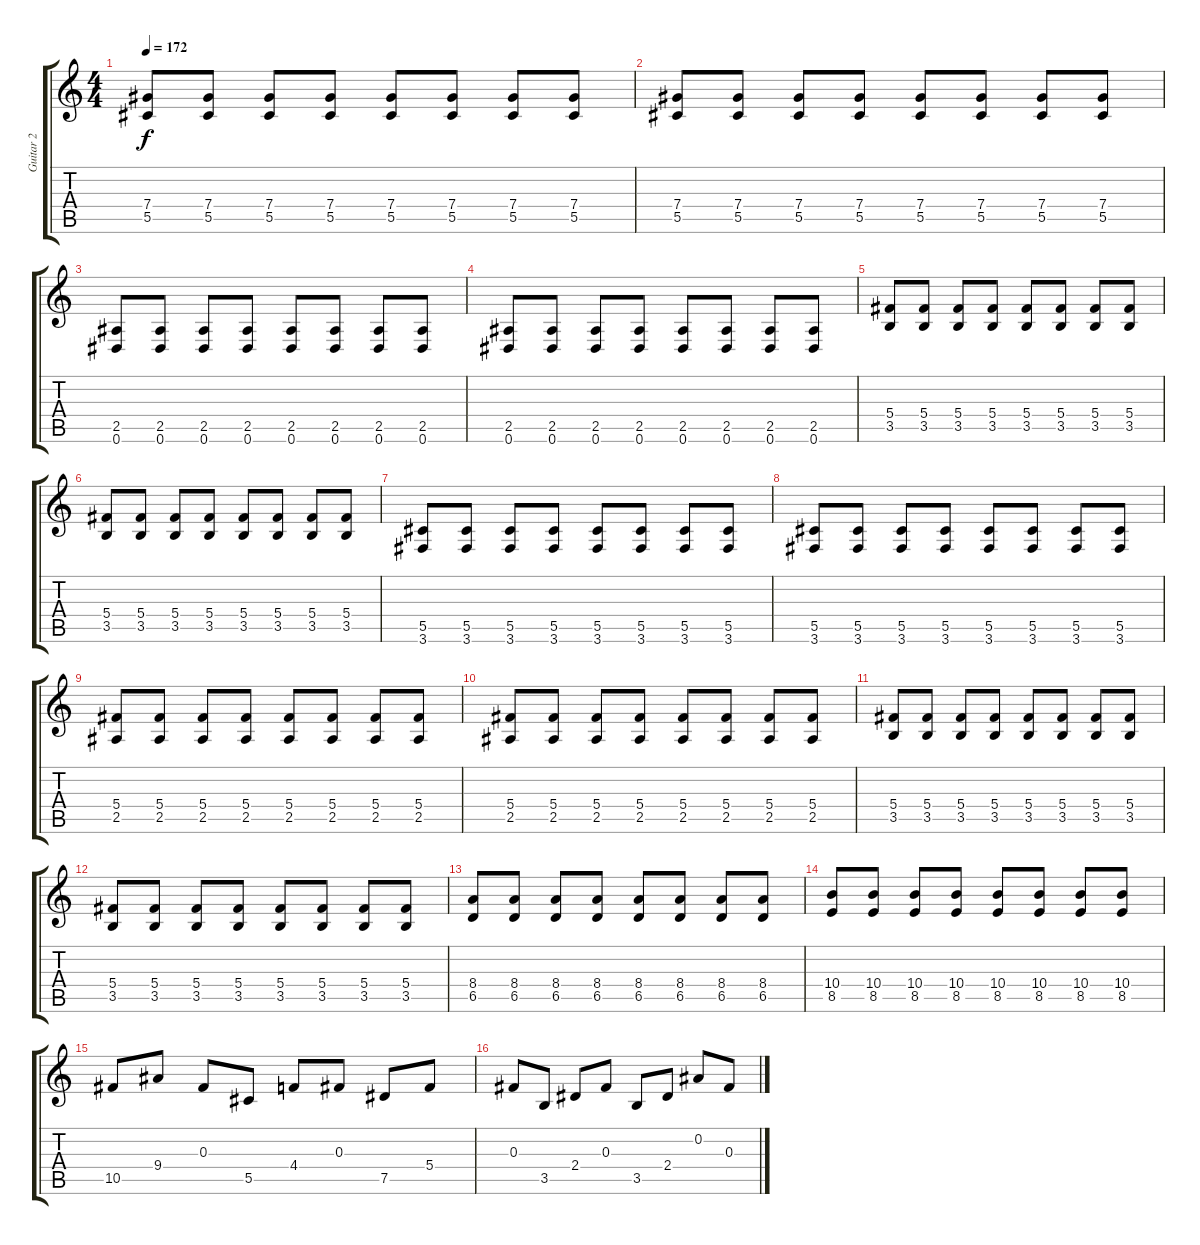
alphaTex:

\track ("Guitar 2" "Guitar 2") {instrument distortionguitar}
\staff {score tabs}
\tuning (Eb4 Bb3 Gb3 Db3 Ab2 Eb2) {hide}
\ts (4 4)
\tempo 172
\clef g2
\ks c
(7.4 5.5).8{dy f} (7.4 5.5).8 (7.4 5.5).8 (7.4 5.5).8 (7.4 5.5).8 (7.4 5.5).8 (7.4 5.5).8 (7.4 5.5).8 |
(7.4 5.5).8 (7.4 5.5).8 (7.4 5.5).8 (7.4 5.5).8 (7.4 5.5).8 (7.4 5.5).8 (7.4 5.5).8 (7.4 5.5).8 |
(2.5 0.6).8 (2.5 0.6).8 (2.5 0.6).8 (2.5 0.6).8 (2.5 0.6).8 (2.5 0.6).8 (2.5 0.6).8 (2.5 0.6).8 |
(2.5 0.6).8 (2.5 0.6).8 (2.5 0.6).8 (2.5 0.6).8 (2.5 0.6).8 (2.5 0.6).8 (2.5 0.6).8 (2.5 0.6).8 |
(5.4 3.5).8 (5.4 3.5).8 (5.4 3.5).8 (5.4 3.5).8 (5.4 3.5).8 (5.4 3.5).8 (5.4 3.5).8 (5.4 3.5).8 |
(5.4 3.5).8 (5.4 3.5).8 (5.4 3.5).8 (5.4 3.5).8 (5.4 3.5).8 (5.4 3.5).8 (5.4 3.5).8 (5.4 3.5).8 |
(5.5 3.6).8 (5.5 3.6).8 (5.5 3.6).8 (5.5 3.6).8 (5.5 3.6).8 (5.5 3.6).8 (5.5 3.6).8 (5.5 3.6).8 |
(5.5 3.6).8 (5.5 3.6).8 (5.5 3.6).8 (5.5 3.6).8 (5.5 3.6).8 (5.5 3.6).8 (5.5 3.6).8 (5.5 3.6).8 |
(5.4 2.5).8 (5.4 2.5).8 (5.4 2.5).8 (5.4 2.5).8 (5.4 2.5).8 (5.4 2.5).8 (5.4 2.5).8 (5.4 2.5).8 |
(5.4 2.5).8 (5.4 2.5).8 (5.4 2.5).8 (5.4 2.5).8 (5.4 2.5).8 (5.4 2.5).8 (5.4 2.5).8 (5.4 2.5).8 |
(5.4 3.5).8 (5.4 3.5).8 (5.4 3.5).8 (5.4 3.5).8 (5.4 3.5).8 (5.4 3.5).8 (5.4 3.5).8 (5.4 3.5).8 |
(5.4 3.5).8 (5.4 3.5).8 (5.4 3.5).8 (5.4 3.5).8 (5.4 3.5).8 (5.4 3.5).8 (5.4 3.5).8 (5.4 3.5).8 |
(8.4 6.5).8 (8.4 6.5).8 (8.4 6.5).8 (8.4 6.5).8 (8.4 6.5).8 (8.4 6.5).8 (8.4 6.5).8 (8.4 6.5).8 |
(10.4 8.5).8 (10.4 8.5).8 (10.4 8.5).8 (10.4 8.5).8 (10.4 8.5).8 (10.4 8.5).8 (10.4 8.5).8 (10.4 8.5).8 |
10.5.8{balance 8} 9.4.8 0.3.8 5.5.8 4.4.8 0.3.8 7.5.8 5.4.8 |
0.3.8 3.5.8 2.4.8 0.3.8 3.5.8 2.4.8 0.2.8 0.3.8
